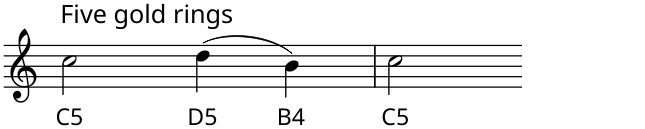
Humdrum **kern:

**kern	**text
*part1	*part1
*staff1	*staff1
*I"Piano	*
*I'Pno.	*
!!LO:PB:g=z
*clefG2	*
*k[]	*
*M4/4	*
=1	=1
!LO:TX:a:t=Five gold rings	!
!	!LO:LY:b
2cc\	C5
!	!LO:LY:b
(4dd\	D5
!	!LO:LY:b
4b\)	B4
=2	=2
!	!LO:LY:b
2cc\	C5
=-	=-
*-	*-
